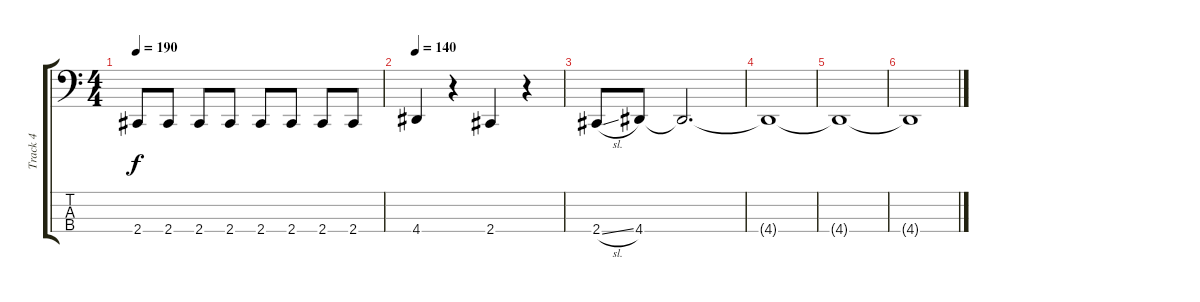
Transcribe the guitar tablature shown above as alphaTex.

\track ("Track 4" "Track 4") {instrument electricbasspick}
\staff {score tabs}
\tuning (E2 B1 Gb1 B0) {hide}
\ts (4 4)
\tempo 190
\clef f4
\ks c
2.4.8{dy f} 2.4.8 2.4.8 2.4.8 2.4.8 2.4.8 2.4.8 2.4.8 |
\tempo 140
4.4.4 r.4 2.4.4 r.4 |
2.4{sl}.8 4.4.8 4.4{t}.2{d} |
4.4{t}.1 |
4.4{t}.1 |
4.4{t}.1
